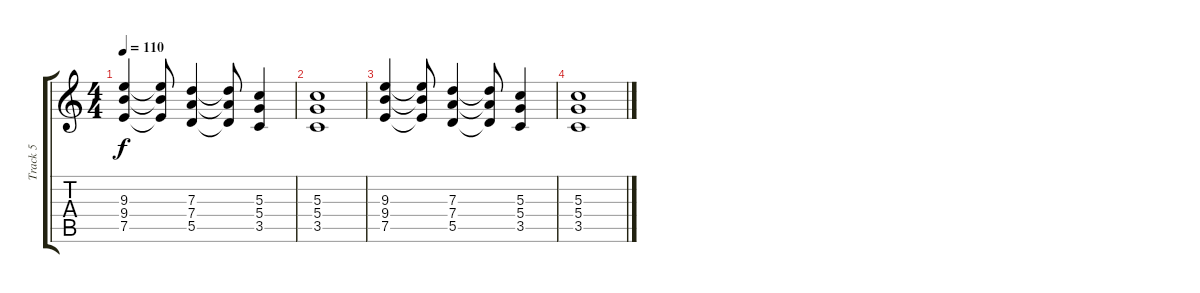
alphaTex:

\track ("Track 5" "Track 5") {instrument overdrivenguitar}
\staff {score tabs}
\tuning (E4 B3 G3 D3 A2 E2) {hide}
\ts (4 4)
\tempo 110
\clef g2
\ks c
(9.3 9.4 7.5).4{dy f} (9.3{t} 9.4{t} 7.5{t}).8 (7.3 7.4 5.5).4 (7.3{t} 7.4{t} 5.5{t}).8 (5.3 5.4 3.5).4 |
(5.3 5.4 3.5).1 |
(9.3 9.4 7.5).4 (9.3{t} 9.4{t} 7.5{t}).8 (7.3 7.4 5.5).4 (7.3{t} 7.4{t} 5.5{t}).8 (5.3 5.4 3.5).4 |
(5.3 5.4 3.5).1
